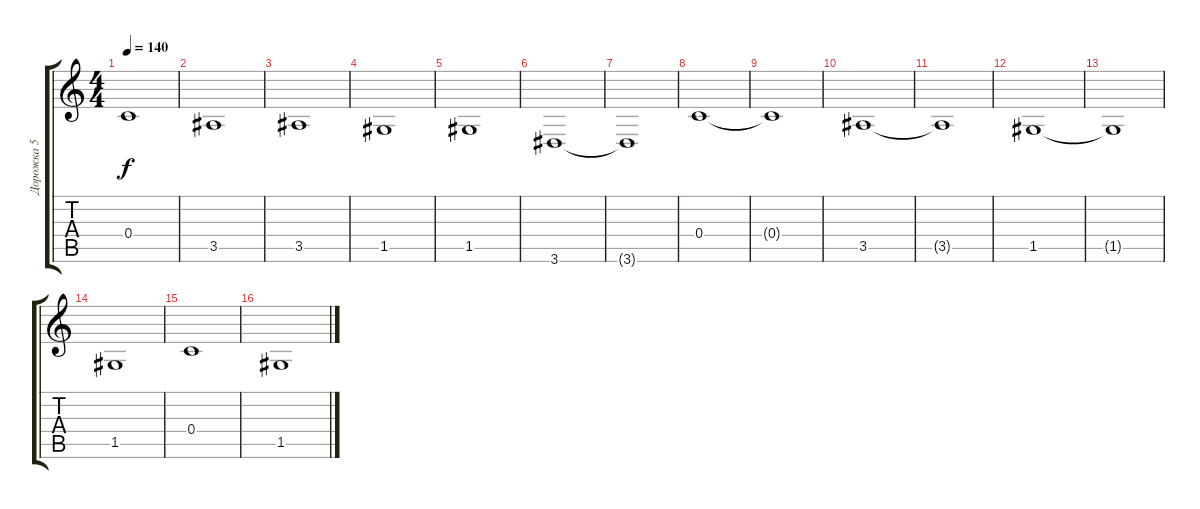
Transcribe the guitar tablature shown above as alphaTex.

\track ("Дорожка 5" "Дорожка 5") {instrument electricbassfinger}
\staff {score tabs}
\tuning (D4 A3 F3 C3 G2 C2) {hide}
\ts (4 4)
\tempo 140
\clef g2
\ks c
0.4.1{dy f} |
3.5.1 |
3.5.1 |
1.5.1 |
1.5.1 |
3.6.1 |
3.6{t}.1 |
0.4.1 |
0.4{t}.1 |
3.5.1 |
3.5{t}.1 |
1.5.1 |
1.5{t}.1 |
1.5.1 |
0.4.1 |
1.5.1
